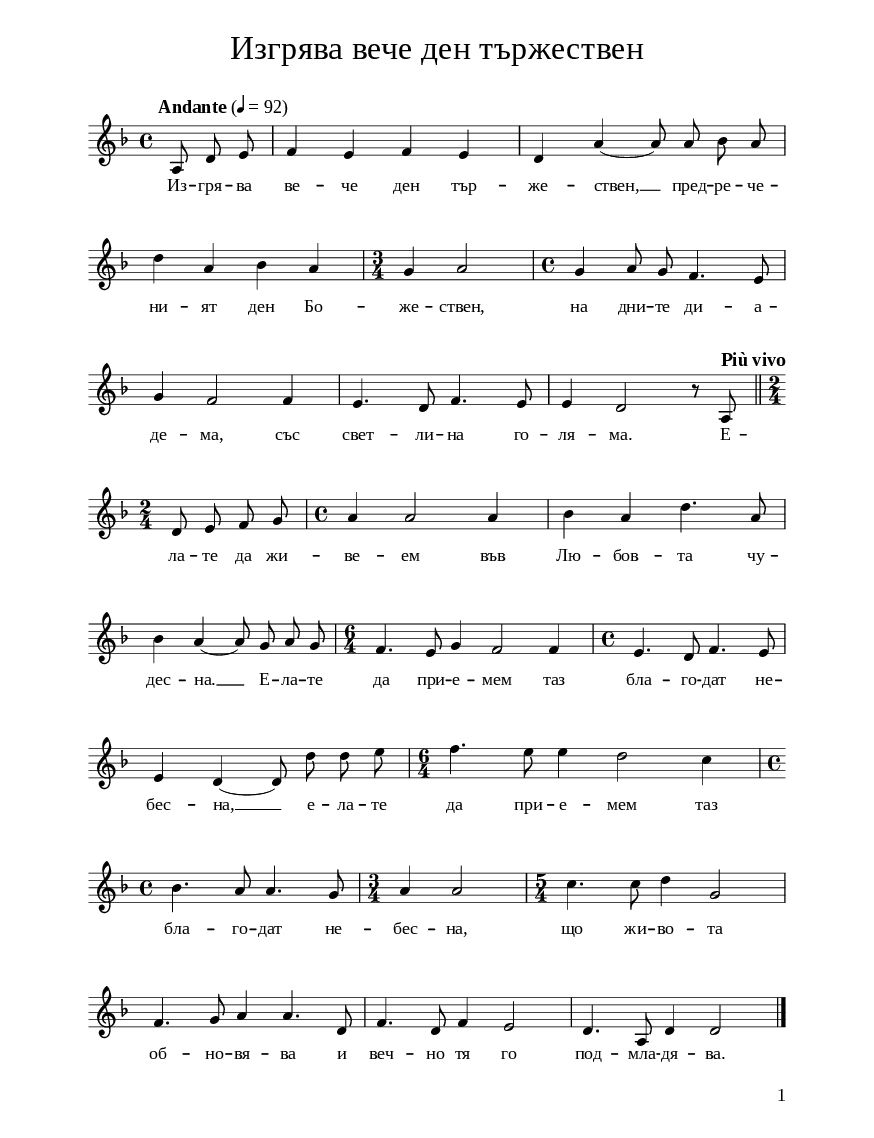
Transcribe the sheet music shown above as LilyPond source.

\version "2.24.2"

% include paper part and global functions
\include "include/globals.ily"

\bookpart {
  \label #'ref022
  \tocItem \markup "Изгрява вече ден тържествен"
  \include "include/bookpart-paper.ily"
  \score {
    \include "include/score-layout.ily"

    \new Voice \absolute {
      \clef treble
      \key d \minor
      \time 4/4
      \tempoFunc "Andante" 4 "92"
      \autoBeamOff

      \partial 4.

      a8 d'8 e'8 |f'4 e'4 f'4 e'4 |d'4 a'4 ~ a'8 a'8 bes'8 a'8 \break |
      d''4 a'4 bes'4 a'4 |\time 3/4  g'4 a'2 | \time 4/4  g'4 a'8 g'8 f'4. e'8 \break
      g'4 f'2 f'4 |  e'4. d'8 f'4. e'8 | e'4 d'2 r8 \tempo "Più vivo" a8 | \bar "||" \time 2/4 \break
      d'8 e'8 f'8 g'8 | \time 4/4  a'4 a'2 a'4 | bes'4 a'4 d''4. a'8 \break |
      bes'4 a'4 ~ a'8 g'8 a'8 g'8 |  \time 6/4  f'4. e'8 g'4 f'2 f'4 | \time 4/4  e'4. d'8 f'4. e'8 \break |
      e'4 d'4 ~ d'8 d''8 d''8 e''8 | \time 6/4  f''4. e''8 e''4 d''2 c''4 \break
      \time 4/4  bes'4. a'8 a'4. g'8 |  \time 3/4  a'4 a'2 | \time 5/4  c''4. c''8 d''4 g'2 \break |
      f'4. g'8 a'4 a'4. d'8 | f'4. d'8 f'4 e'2 | d'4. a8 d'4 d'2 \bar "|." \pageBreak
    }
    \addlyrics {
      Из -- гря -- ва ве -- че ден тър -- же -- ствен, __ пред -- ре -- че
      -- ни -- ят ден Бо -- же -- ствен, на дни --
      те ди -- а -- де -- ма, със свет -- ли -- на го
      -- ля -- ма. Е -- ла -- те да жи -- ве -- ем във
      Лю -- бов -- та чу -- дес -- на. __ Е -- ла -- те
      да при -- е -- мем таз бла -- го -- дат не --
      бес -- на, __ е -- ла -- те да при -- е -- мем таз
      бла -- го -- дат не -- бес -- на, що жи -- во --
      та об -- но -- вя -- ва и веч -- но тя го под
      -- мла -- дя -- ва.
    }
    \header {
      title = \titleFunc "Изгрява вече ден тържествен" "Izgrjava veče den tăržestven"
    }

    \midi{}

  } % score

  \pageBreak

  \markup \fontsize #bgCoupletFontSize {
    \hspace #15
    \override #`(baseline-skip . ,bgCoupletBaselineSkip)
    \column {

      \line { 2. И носи Радост за душата, }
      \line {   "   " и прогласява Свободата}
      \line {   "   " и Мир с Любов пресвята}
      \line {   "   " за всички на земята. }


      \line { " " }
      \line { "   " \italic {Припев: } }

      \line {   "   "  Елате да живеем }

      \line {   "   " във Любовта чудесна. }

      \line {   "   " Елате да приемем }

      \line {   "   " таз благодат небесна, }

      \line {   "   " що живота обновява }

      \line {   "   " и вечно тя го подмладява. }

      \line { " " }
      \line {  3.  О, ден прекрасен, вечно благо, }
      \line {   "   " кому за тебе не е драго? }
      \line {   "   " За всичките години}
      \line {   "   " по-скоро обнови ни! }

      \line { " " }
      \line { "   " \italic {Припев ... } }
    }
  } % markup

} % bookpart
